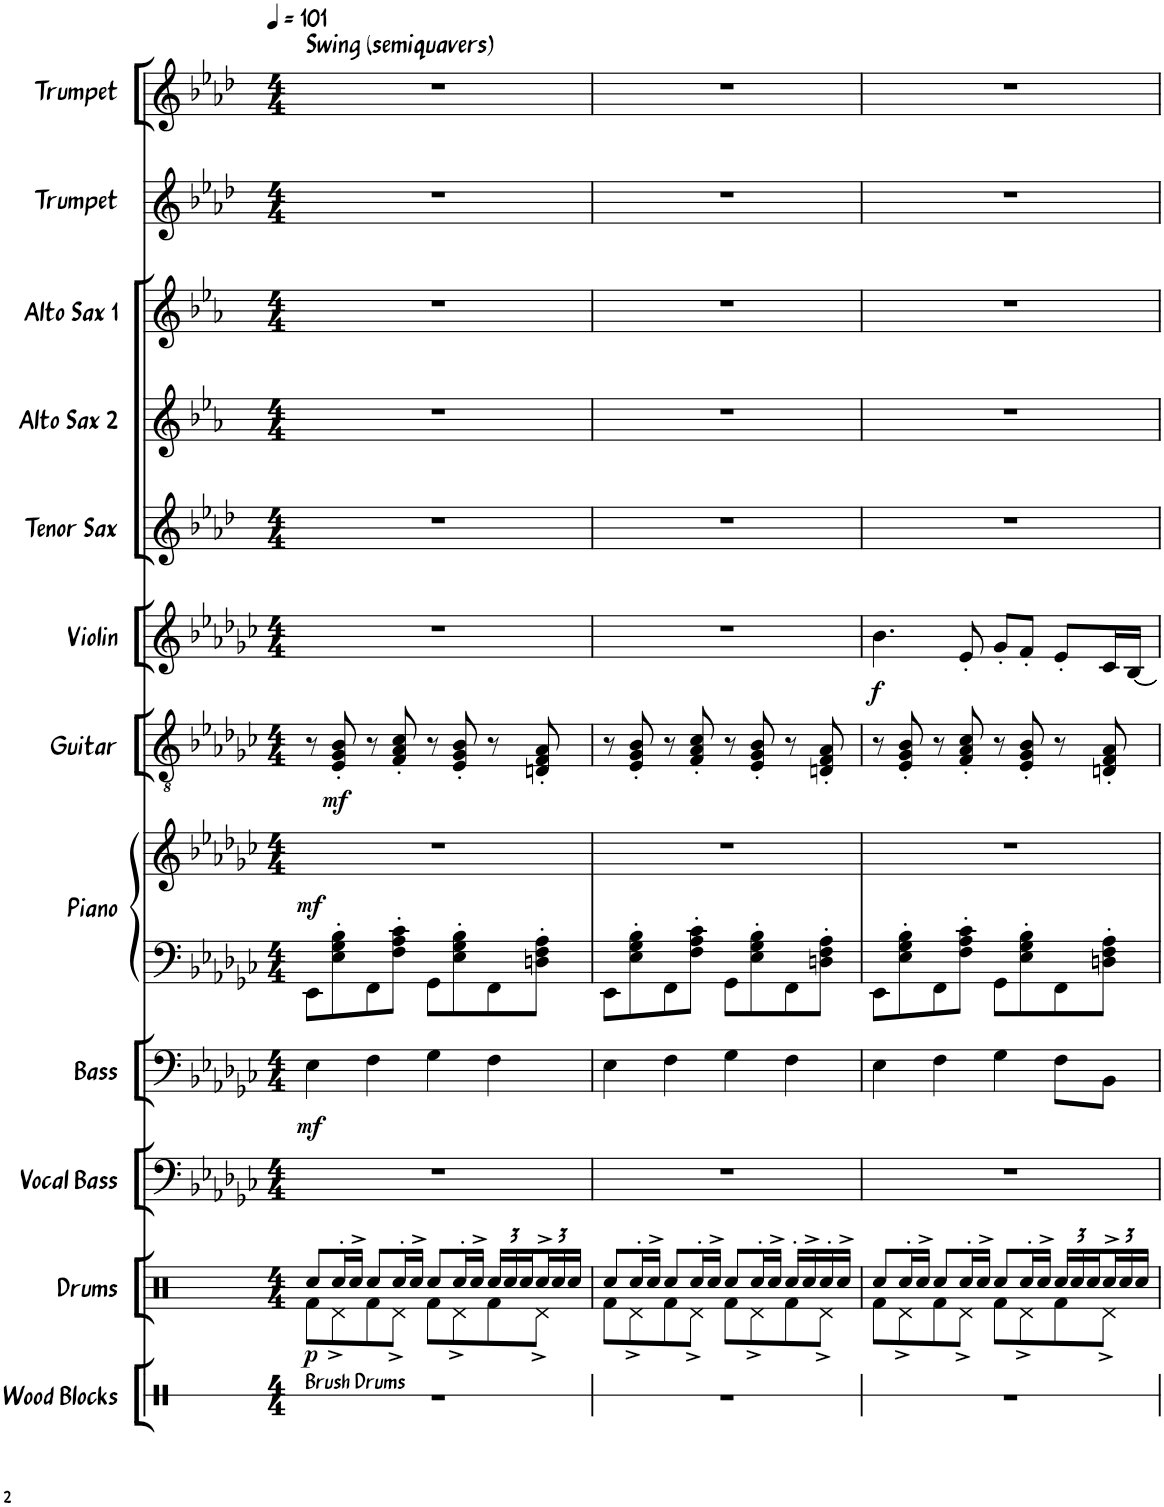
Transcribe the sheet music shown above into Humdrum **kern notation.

**kern	**kern	**dynam	**kern	**kern	**dynam	**kern	**dynam	**kern	**kern	**dynam	**kern	**dynam	**kern	**dynam	**kern	**kern	**kern	**kern	**kern
*part13	*part12	*part12	*part11	*part10	*part10	*part9	*part9	*part8	*part8	*part8	*part7	*part7	*part6	*part6	*part5	*part4	*part3	*part2	*part1
*staff14	*staff13	*staff13	*staff12	*staff11	*staff11	*staff10	*staff10	*staff9	*staff8	*staff8/9	*staff7	*staff7	*staff6	*staff6	*staff5	*staff4	*staff3	*staff2	*staff1
*I"Wood Blocks	*I"Drums	*	*I"Vocal Bass	*I"Double Bass	*	*I"Bass	*	*I"Piano	*	*	*I"Guitar	*	*I"Violin	*	*I"Tenor Sax	*I"Alto Sax 2	*I"Alto Sax 1	*I"Trumpet	*I"Trumpet
*I'Wd. Bl.	*I'Drums	*	*I'V B.	*I'Db.	*	*I'Bass	*	*I'Piano	*	*	*I'Gtr.	*	*I'Vln.	*	*I'Tenor	*I'Alto 2	*I'Alto 1	*I'Tpt.	*I'Tpt.
*stria1	*	*	*	*stria5	*	*	*	*	*	*	*	*	*	*	*	*	*	*	*
*clefX	*clefX	*	*clefF4	*clefF4	*	*clefF4	*	*clefF4	*clefG2	*	*clefGv2	*	*clefG2	*	*clefG2	*clefG2	*clefG2	*clefG2	*clefG2
*	*	*	*	*Trd7c12	*	*Trd7c12	*	*	*	*	*	*	*	*	*Trd8c14	*Trd5c9	*Trd5c9	*Trd1c2	*Trd1c2
*k[]	*k[]	*	*k[b-e-a-d-g-c-]	*k[b-e-a-d-g-c-]	*	*k[b-e-a-d-g-c-]	*	*k[b-e-a-d-g-c-]	*k[b-e-a-d-g-c-]	*	*k[b-e-a-d-g-c-]	*	*k[b-e-a-d-g-c-]	*	*k[b-e-a-d-]	*k[b-e-a-]	*k[b-e-a-]	*k[b-e-a-d-]	*k[b-e-a-d-]
*M4/4	*M4/4	*	*M4/4	*M4/4	*	*M4/4	*	*M4/4	*M4/4	*	*M4/4	*	*M4/4	*	*M4/4	*M4/4	*M4/4	*M4/4	*M4/4
*MM101	*MM101	*	*MM101	*MM101	*	*MM101	*	*MM101	*MM101	*	*MM101	*	*MM101	*	*MM101	*MM101	*MM101	*MM101	*MM101
=1	=1	=1	=1	=1	=1	=1	=1	=1	=1	=1	=1	=1	=1	=1	=1	=1	=1	=1	=1
*	*^	*	*	*	*	*	*	*	*	*	*	*	*	*	*	*	*	*	*
!	!	!	!	!	!	!	!	!	!	!	!	!	!	!	!	!	!	!	!	!LO:TX:a:t=Swing (semiquavers)
!	!	!	!	!	!LO:TX:b:t=pizz.	!	!	!	!	!	!	!	!	!	!	!	!	!	!	!
!	!LO:TX:b:t=Brush Drums	!	!	!	!	!	!	!	!	!	!	!	!	!	!	!	!	!	!	!
!	!	!	!LO:DY:b	!	!	!LO:DY:b	!	!LO:DY:b	!	!	!LO:DY:b	!	!	!	!	!	!	!	!	!
1r	8Rcc/L	8Rf\L	p	1r	4E-	mf	4E-\	mf	8EE-\L	1r	mf	8r	.	1r	.	1r	1r	1r	1r	1r
!	!	!	!	!	!	!	!	!	!	!	!	!	!LO:DY:b	!	!	!	!	!	!	!
.	16Rcc'/L	8Rd^\	.	.	.	.	.	.	8E-\' 8G-\' 8B-\'	.	.	8E-/' 8G-/' 8B-/'	mf	.	.	.	.	.	.	.
.	16Rcc^/JJ	.	.	.	.	.	.	.	.	.	.	.	.	.	.	.	.	.	.	.
.	8Rcc/L	8Rf\	.	.	4F	.	4F\	.	8FF\	.	.	8r	.	.	.	.	.	.	.	.
.	16Rcc'/L	8Rd^\J	.	.	.	.	.	.	8F\' 8A-\' 8c-\'J	.	.	8F/' 8A-/' 8c-/'	.	.	.	.	.	.	.	.
.	16Rcc^/JJ	.	.	.	.	.	.	.	.	.	.	.	.	.	.	.	.	.	.	.
.	8Rcc/L	8Rf\L	.	.	4G-	.	4G-\	.	8GG-\L	.	.	8r	.	.	.	.	.	.	.	.
.	16Rcc'/L	8Rd^\	.	.	.	.	.	.	8E-\' 8G-\' 8B-\'	.	.	8E-/' 8G-/' 8B-/'	.	.	.	.	.	.	.	.
.	16Rcc^/JJ	.	.	.	.	.	.	.	.	.	.	.	.	.	.	.	.	.	.	.
*	*Xbrackettup	*	*	*	*	*	*	*	*	*	*	*	*	*	*	*	*	*	*	*
.	24Rcc/LL	8Rf\	.	.	4F	.	4F\	.	8FF\	.	.	8r	.	.	.	.	.	.	.	.
.	24Rcc/	.	.	.	.	.	.	.	.	.	.	.	.	.	.	.	.	.	.	.
.	24Rcc/	.	.	.	.	.	.	.	.	.	.	.	.	.	.	.	.	.	.	.
.	24Rcc^/	8Rd^\J	.	.	.	.	.	.	8Dn\' 8F\' 8A-\'J	.	.	8Dn/' 8F/' 8A-/'	.	.	.	.	.	.	.	.
.	24Rcc/	.	.	.	.	.	.	.	.	.	.	.	.	.	.	.	.	.	.	.
.	24Rcc/JJ	.	.	.	.	.	.	.	.	.	.	.	.	.	.	.	.	.	.	.
=2	=2	=2	=2	=2	=2	=2	=2	=2	=2	=2	=2	=2	=2	=2	=2	=2	=2	=2	=2	=2
1r	8Rcc/L	8Rf\L	.	1r	4E-	.	4E-\	.	8EE-\L	1r	.	8r	.	1r	.	1r	1r	1r	1r	1r
.	16Rcc'/L	8Rd^\	.	.	.	.	.	.	8E-\' 8G-\' 8B-\'	.	.	8E-/' 8G-/' 8B-/'	.	.	.	.	.	.	.	.
.	16Rcc^/JJ	.	.	.	.	.	.	.	.	.	.	.	.	.	.	.	.	.	.	.
.	8Rcc/L	8Rf\	.	.	4F	.	4F\	.	8FF\	.	.	8r	.	.	.	.	.	.	.	.
.	16Rcc'/L	8Rd^\J	.	.	.	.	.	.	8F\' 8A-\' 8c-\'J	.	.	8F/' 8A-/' 8c-/'	.	.	.	.	.	.	.	.
.	16Rcc^/JJ	.	.	.	.	.	.	.	.	.	.	.	.	.	.	.	.	.	.	.
.	8Rcc/L	8Rf\L	.	.	4G-	.	4G-\	.	8GG-\L	.	.	8r	.	.	.	.	.	.	.	.
.	16Rcc'/L	8Rd^\	.	.	.	.	.	.	8E-\' 8G-\' 8B-\'	.	.	8E-/' 8G-/' 8B-/'	.	.	.	.	.	.	.	.
.	16Rcc^/JJ	.	.	.	.	.	.	.	.	.	.	.	.	.	.	.	.	.	.	.
.	16Rcc'/LL	8Rf\	.	.	4F	.	4F\	.	8FF\	.	.	8r	.	.	.	.	.	.	.	.
.	16Rcc^/	.	.	.	.	.	.	.	.	.	.	.	.	.	.	.	.	.	.	.
.	16Rcc'/	8Rd^\J	.	.	.	.	.	.	8Dn\' 8F\' 8A-\'J	.	.	8Dn/' 8F/' 8A-/'	.	.	.	.	.	.	.	.
.	16Rcc^/JJ	.	.	.	.	.	.	.	.	.	.	.	.	.	.	.	.	.	.	.
=3	=3	=3	=3	=3	=3	=3	=3	=3	=3	=3	=3	=3	=3	=3	=3	=3	=3	=3	=3	=3
!	!	!	!	!	!	!	!	!	!	!	!	!	!	!	!LO:DY:b	!	!	!	!	!
1r	8Rcc/L	8Rf\L	.	1r	4E-	.	4E-\	.	8EE-\L	1r	.	8r	.	4.b-\	f	1r	1r	1r	1r	1r
.	16Rcc'/L	8Rd^\	.	.	.	.	.	.	8E-\' 8G-\' 8B-\'	.	.	8E-/' 8G-/' 8B-/'	.	.	.	.	.	.	.	.
.	16Rcc^/JJ	.	.	.	.	.	.	.	.	.	.	.	.	.	.	.	.	.	.	.
.	8Rcc/L	8Rf\	.	.	4F	.	4F\	.	8FF\	.	.	8r	.	.	.	.	.	.	.	.
.	16Rcc'/L	8Rd^\J	.	.	.	.	.	.	8F\' 8A-\' 8c-\'J	.	.	8F/' 8A-/' 8c-/'	.	8e-'/	.	.	.	.	.	.
.	16Rcc^/JJ	.	.	.	.	.	.	.	.	.	.	.	.	.	.	.	.	.	.	.
.	8Rcc/L	8Rf\L	.	.	4G-	.	4G-\	.	8GG-\L	.	.	8r	.	8g-'/L	.	.	.	.	.	.
.	16Rcc'/L	8Rd^\	.	.	.	.	.	.	8E-\' 8G-\' 8B-\'	.	.	8E-/' 8G-/' 8B-/'	.	8f'/J	.	.	.	.	.	.
.	16Rcc^/JJ	.	.	.	.	.	.	.	.	.	.	.	.	.	.	.	.	.	.	.
.	24Rcc/LL	8Rf\	.	.	8F\L	.	8F\L	.	8FF\	.	.	8r	.	8e-'/L	.	.	.	.	.	.
.	24Rcc/	.	.	.	.	.	.	.	.	.	.	.	.	.	.	.	.	.	.	.
.	24Rcc/	.	.	.	.	.	.	.	.	.	.	.	.	.	.	.	.	.	.	.
.	24Rcc^/	8Rd^\J	.	.	8BB-\J	.	8BB-\J	.	8Dn\' 8F\' 8A-\'J	.	.	8Dn/' 8F/' 8A-/'	.	16c-/L	.	.	.	.	.	.
.	24Rcc/	.	.	.	.	.	.	.	.	.	.	.	.	.	.	.	.	.	.	.
.	.	.	.	.	.	.	.	.	.	.	.	.	.	[16B-/JJ	.	.	.	.	.	.
.	24Rcc/JJ	.	.	.	.	.	.	.	.	.	.	.	.	.	.	.	.	.	.	.
*	*v	*v	*	*	*	*	*	*	*	*	*	*	*	*	*	*	*	*	*	*
=	=	=	=	=	=	=	=	=	=	=	=	=	=	=	=	=	=	=	=
*-	*-	*-	*-	*-	*-	*-	*-	*-	*-	*-	*-	*-	*-	*-	*-	*-	*-	*-	*-
